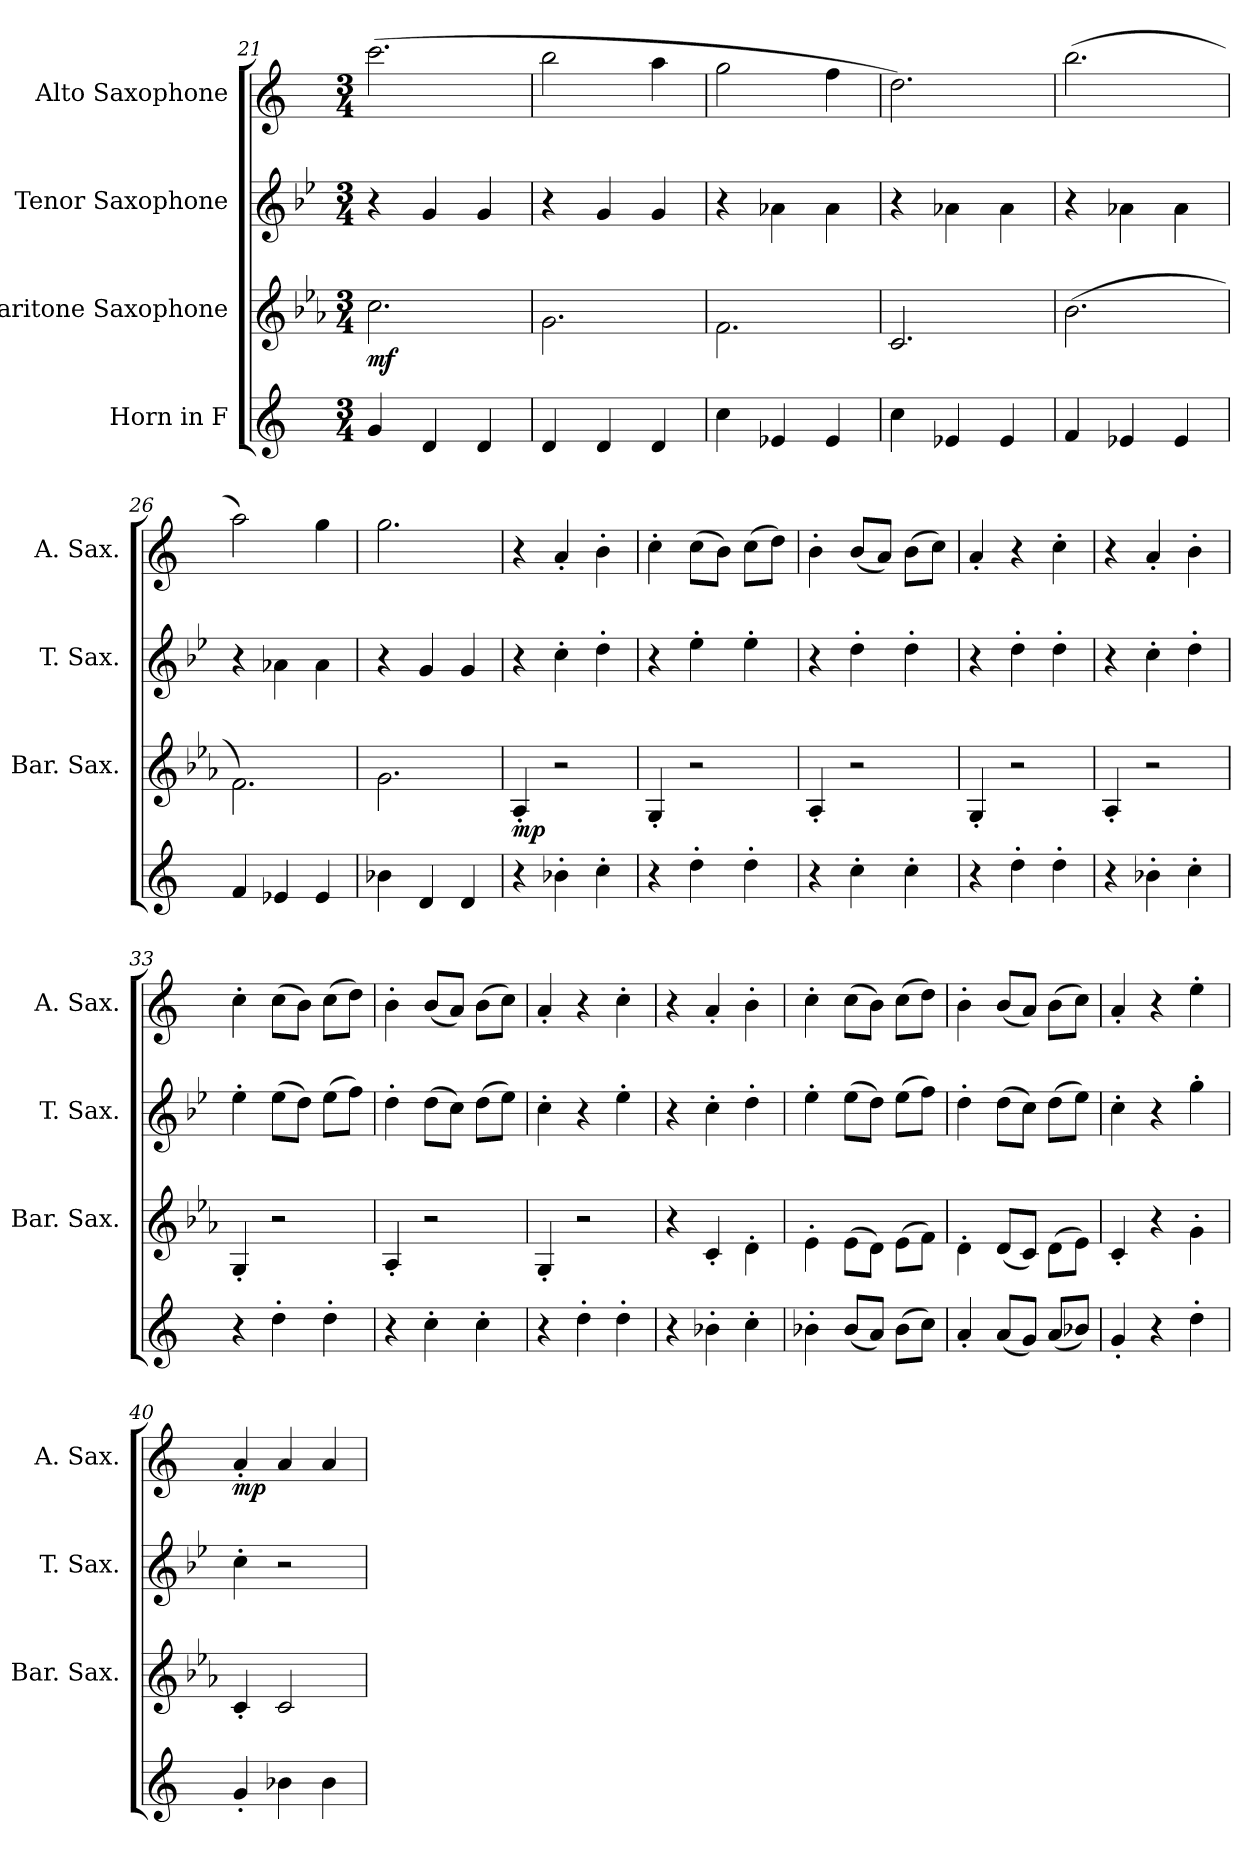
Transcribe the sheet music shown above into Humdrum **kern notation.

**kern	**kern	**dynam	**kern	**kern	**dynam
*part4	*part3	*part3	*part2	*part1	*part1
*staff4	*staff3	*staff3	*staff2	*staff1	*staff1
*I"Horn in F	*I"Baritone Saxophone	*	*I"Tenor Saxophone	*I"Alto Saxophone	*
*	*I'Bar. Sax.	*	*I'T. Sax.	*I'A. Sax.	*
*clefG2	*clefG2	*	*clefG2	*clefG2	*
*ITrd4c7	*ITrd12c21	*	*ITrd8c14	*ITrd5c9	*
*k[b-]	*k[b-e-a-]	*	*k[b-e-]	*k[b-e-a-]	*
*M3/4	*M3/4	*	*M3/4	*M3/4	*
=21	=21	=21	=21	=21	=21
!	!	!LO:DY:b	!	!	!
4c/	2.c\	mf	4r	(2.ee-\	.
4G/	.	.	4G/	.	.
4G/	.	.	4G/	.	.
=22	=22	=22	=22	=22	=22
4G/	2.G\	.	4r	2dd\	.
4G/	.	.	4G/	.	.
4G/	.	.	4G/	4cc\	.
=23	=23	=23	=23	=23	=23
4f\	2.F\	.	4r	2b-\	.
4A-X/	.	.	4A-X\	.	.
4A-/	.	.	4A-\	4a-\	.
=24	=24	=24	=24	=24	=24
4f\	2.C/	.	4r	2.f\)	.
4A-X/	.	.	4A-X\	.	.
4A-/	.	.	4A-\	.	.
=25	=25	=25	=25	=25	=25
4B-/	(2.B-\	.	4r	(2.dd\	.
4A-X/	.	.	4A-X\	.	.
4A-/	.	.	4A-\	.	.
=26	=26	=26	=26	=26	=26
4B-/	2.F\)	.	4r	2cc\)	.
4A-X/	.	.	4A-X\	.	.
4A-/	.	.	4A-\	4b-\	.
!!LO:LB:g=z
=27	=27	=27	=27	=27	=27
4e-X\	2.G\	.	4r	2.b-\	.
4G/	.	.	4G/	.	.
4G/	.	.	4G/	.	.
=28	=28	=28	=28	=28	=28
!	!	!LO:DY:b	!	!	!
4r	4AA-'/	mp	4r	4r	.
4e-X'\	2r	.	4c'\	4c'/	.
4f'\	.	.	4d'\	4d'\	.
=29	=29	=29	=29	=29	=29
4r	4GG'/	.	4r	4e-'\	.
4g'\	2r	.	4e-'\	(8e-\L	.
.	.	.	.	8d\J)	.
4g'\	.	.	4e-'\	(8e-\L	.
.	.	.	.	8f\J)	.
=30	=30	=30	=30	=30	=30
4r	4AA-'/	.	4r	4d'\	.
4f'\	2r	.	4d'\	(8d/L	.
.	.	.	.	8c/J)	.
4f'\	.	.	4d'\	(8d\L	.
.	.	.	.	8e-\J)	.
=31	=31	=31	=31	=31	=31
4r	4GG'/	.	4r	4c'/	.
4g'\	2r	.	4d'\	4r	.
4g'\	.	.	4d'\	4e-'\	.
=32	=32	=32	=32	=32	=32
4r	4AA-'/	.	4r	4r	.
4e-X'\	2r	.	4c'\	4c'/	.
4f'\	.	.	4d'\	4d'\	.
=33	=33	=33	=33	=33	=33
4r	4GG'/	.	4e-'\	4e-'\	.
4g'\	2r	.	(8e-\L	(8e-\L	.
.	.	.	8d\J)	8d\J)	.
4g'\	.	.	(8e-\L	(8e-\L	.
.	.	.	8f\J)	8f\J)	.
=34	=34	=34	=34	=34	=34
4r	4AA-'/	.	4d'\	4d'\	.
4f'\	2r	.	(8d\L	(8d/L	.
.	.	.	8c\J)	8c/J)	.
4f'\	.	.	(8d\L	(8d\L	.
.	.	.	8e-\J)	8e-\J)	.
!!LO:LB:g=z
=35	=35	=35	=35	=35	=35
4r	4GG'/	.	4c'\	4c'/	.
4g'\	2r	.	4r	4r	.
4g'\	.	.	4e-'\	4e-'\	.
=36	=36	=36	=36	=36	=36
4r	4r	.	4r	4r	.
4e-X'\	4C'/	.	4c'\	4c'/	.
4f'\	4D'\	.	4d'\	4d'\	.
=37	=37	=37	=37	=37	=37
4e-X'\	4E-'\	.	4e-'\	4e-'\	.
(8e-/L	(8E-\L	.	(8e-\L	(8e-\L	.
8d/J)	8D\J)	.	8d\J)	8d\J)	.
(8e-\L	(8E-\L	.	(8e-\L	(8e-\L	.
8f\J)	8F\J)	.	8f\J)	8f\J)	.
=38	=38	=38	=38	=38	=38
4d'/	4D'\	.	4d'\	4d'\	.
(8d/L	(8D/L	.	(8d\L	(8d/L	.
8c/J)	8C/J)	.	8c\J)	8c/J)	.
(8d/L	(8D\L	.	(8d\L	(8d\L	.
8e-X/J)	8E-\J)	.	8e-\J)	8e-\J)	.
=39	=39	=39	=39	=39	=39
4c'/	4C'/	.	4c'\	4c'/	.
4r	4r	.	4r	4r	.
4g'\	4G'\	.	4g'\	4g'\	.
=40	=40	=40	=40	=40	=40
!	!	!	!	!	!LO:DY:b
4c'/	4C'/	.	4c'\	4c'/	mp
4e-X\	2C/	.	2r	4c/	.
4e-\	.	.	.	4c/	.
=	=	=	=	=	=
*-	*-	*-	*-	*-	*-
